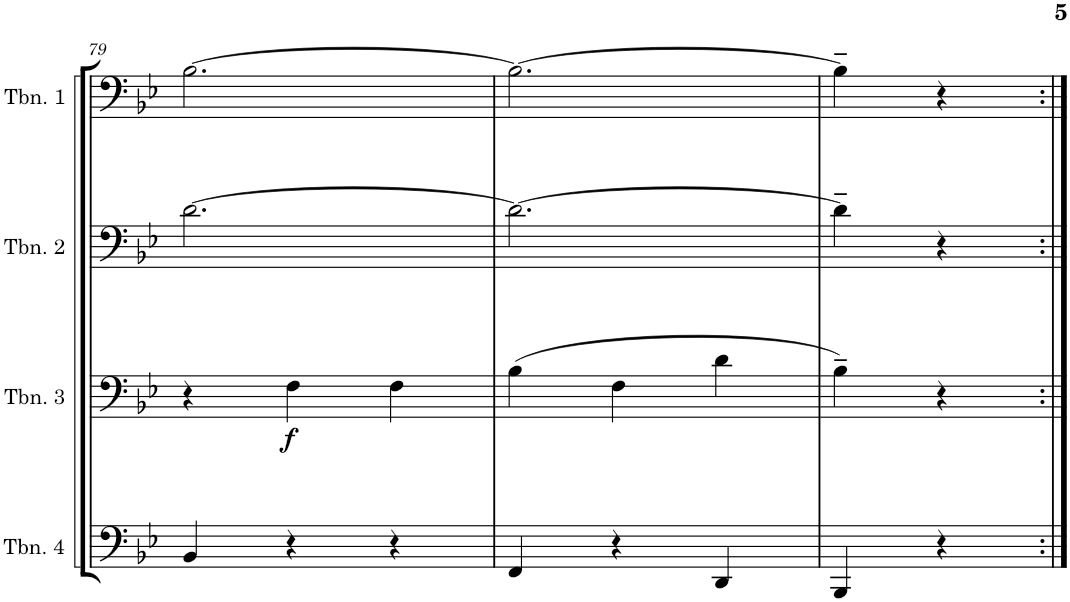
**kern	**kern	**dynam	**kern	**kern
*part4	*part3	*part3	*part2	*part1
*staff4	*staff3	*staff3	*staff2	*staff1
*I"Trombone 4	*I"Trombone 3	*	*I"Trombone 2	*I"Trombone 1
*I'Tbn. 4	*I'Tbn. 3	*	*I'Tbn. 2	*I'Tbn. 1
!!LO:PB:g=z
*clefF4	*clefF4	*	*clefF4	*clefF4
*k[b-e-]	*k[b-e-]	*	*k[b-e-]	*k[b-e-]
*M3/4	*M3/4	*	*M3/4	*M3/4
=79	=79	=79	=79	=79
4BB-/	4r	.	[2.d\	[2.B-\
!	!	!LO:DY:b	!	!
4r	4F\	f	.	.
4r	4F\	.	.	.
=80	=80	=80	=80	=80
4FF/	(4B-\	.	2.d\_	2.B-\_
4r	4F\	.	.	.
4DD/	4d\	.	.	.
=81	=81	=81	=81	=81
4BBB-/	4B-~\)	.	4d~\]	4B-~\]
4r	4r	.	4r	4r
=:|!	=:|!	=:|!	=:|!	=:|!
*-	*-	*-	*-	*-
